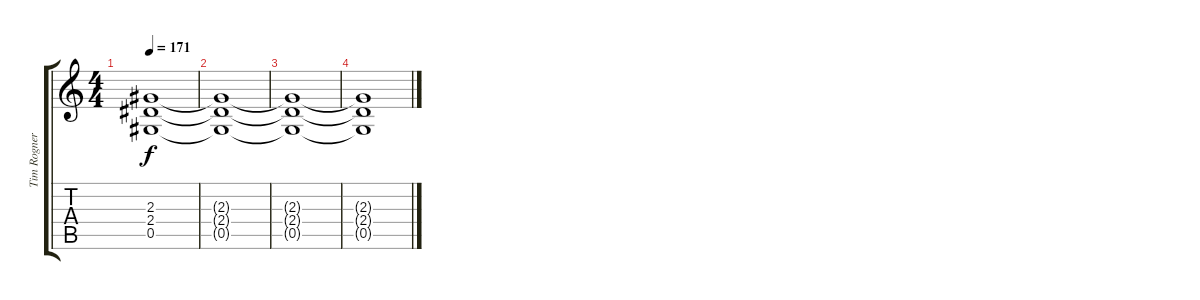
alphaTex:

\track ("Tim Rogner - Guitar" "Tim Rogner") {instrument distortionguitar}
\staff {score tabs}
\tuning (Eb4 Bb3 Gb3 Db3 Ab2 Eb2) {hide}
\ts (4 4)
\tempo 171
\clef g2
\ks c
(2.3{t} 2.4{t} 0.5{t}).1{dy f} |
(2.3{t} 2.4{t} 0.5{t}).1 |
(2.3{t} 2.4{t} 0.5{t}).1 |
(2.3{t} 2.4{t} 0.5{t}).1
